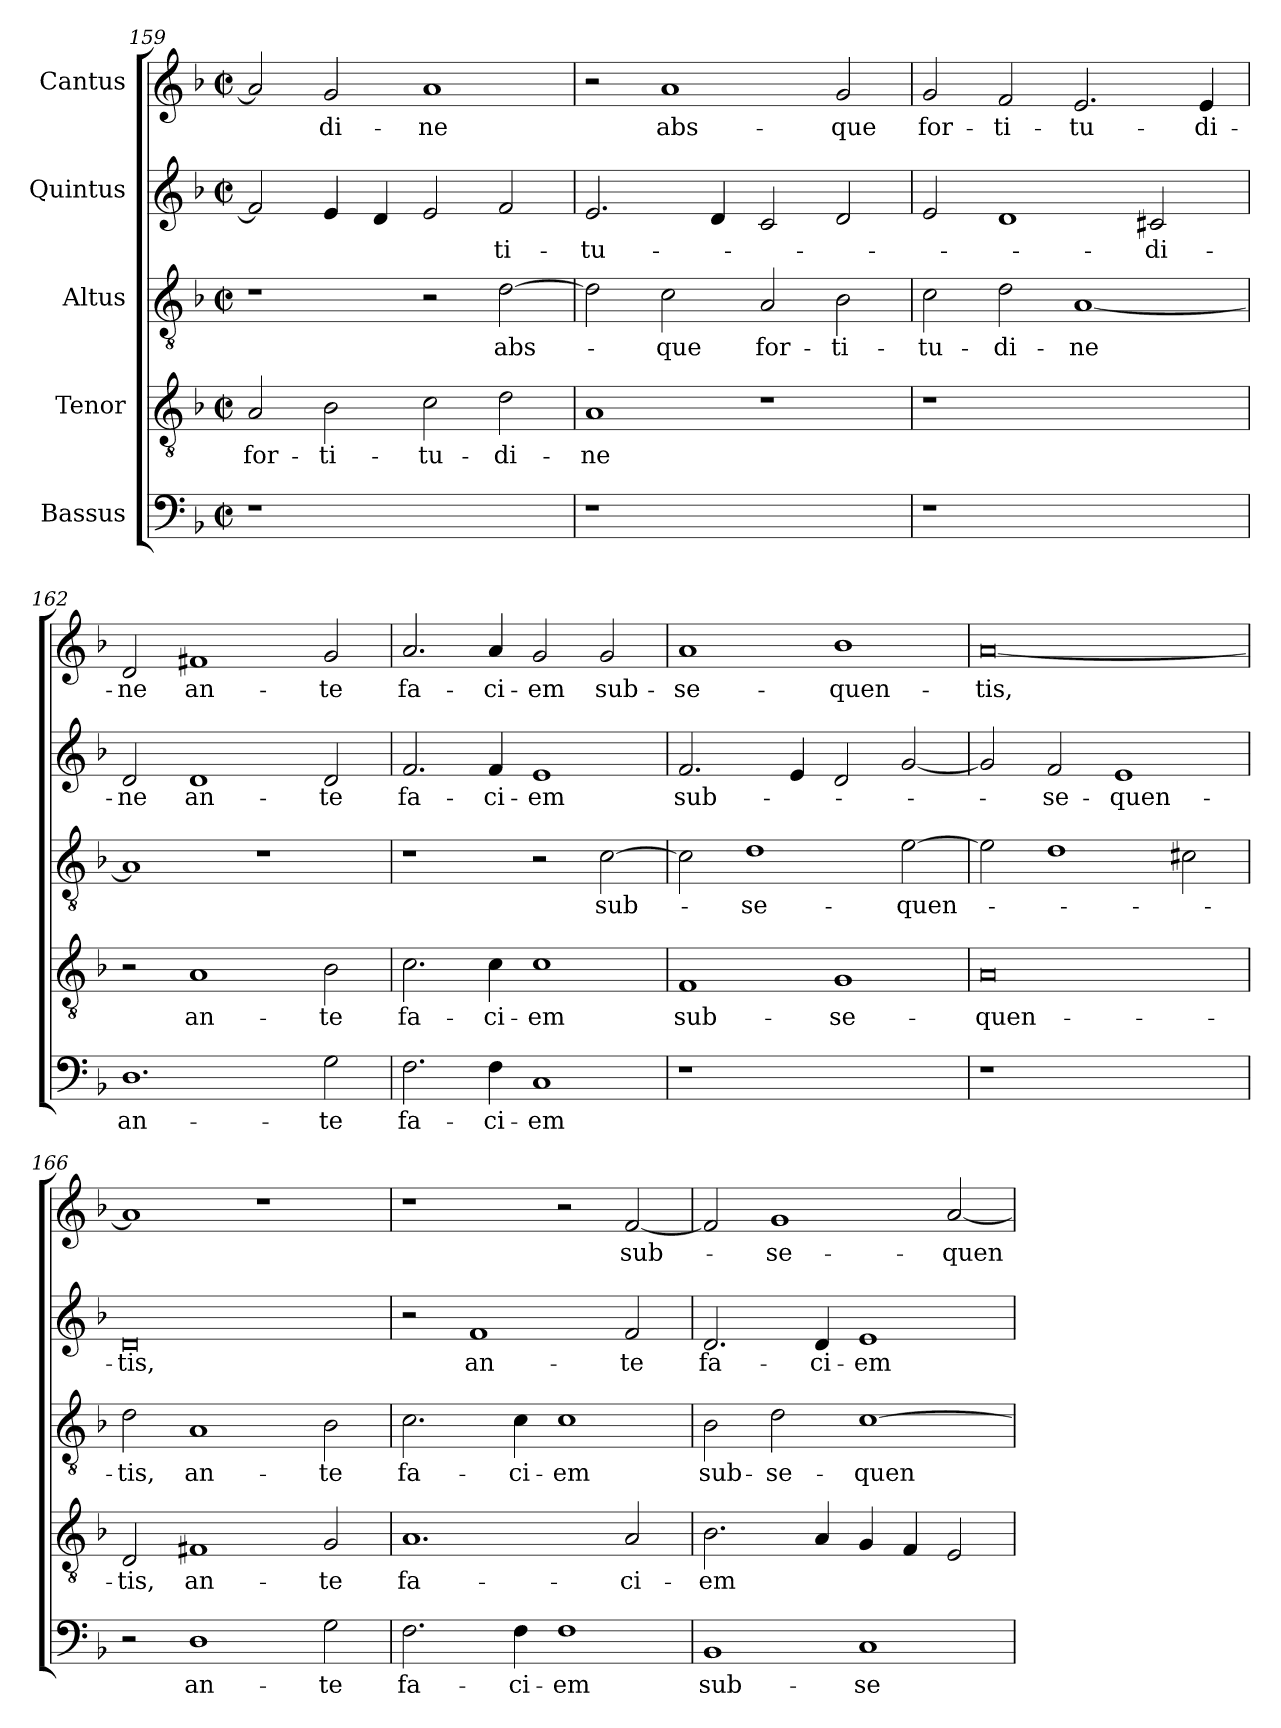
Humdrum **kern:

**kern	**text	**kern	**text	**kern	**text	**kern	**text	**kern	**text
*part5	*part5	*part4	*part4	*part3	*part3	*part2	*part2	*part1	*part1
*staff5	*staff5	*staff4	*staff4	*staff3	*staff3	*staff2	*staff2	*staff1	*staff1
*I"Bassus	*	*I"Tenor	*	*I"Altus	*	*I"Quintus	*	*I"Cantus	*
*clefF4	*	*clefGv2	*	*clefGv2	*	*clefG2	*	*clefG2	*
*k[b-]	*	*k[b-]	*	*k[b-]	*	*k[b-]	*	*k[b-]	*
*F:	*	*F:	*	*F:	*	*F:	*	*F:	*
*M2/2	*	*M2/2	*	*M2/2	*	*M2/2	*	*M2/2	*
*met(c|)	*	*met(c|)	*	*met(c|)	*	*met(c|)	*	*met(c|)	*
=159	=159	=159	=159	=159	=159	=159	=159	=159	=159
!	!	!	!LO:LY:b	!	!	!	!	!	!
1r	.	2A/	for-	1r	.	2f/]	.	2a/]	.
!	!	!	!LO:LY:b	!	!	!	!	!	!LO:LY:b
.	.	2B-\	-ti-	.	.	4e/	.	2g/	-di-
.	.	.	.	.	.	4d/	.	.	.
!	!	!	!LO:LY:b	!	!	!	!	!	!LO:LY:b
1ryy	.	2c\	-tu-	2r	.	2e/	.	1a	-ne
!	!	!	!LO:LY:b	!	!LO:LY:b	!	!LO:LY:b	!	!
.	.	2d\	-di-	[2d\	abs-	2f/	-ti-	.	.
!!LO:LB:g=z
=160	=160	=160	=160	=160	=160	=160	=160	=160	=160
!	!	!	!LO:LY:b	!	!	!	!LO:LY:b	!	!
1r	.	1A	-ne	2d\]	.	2.e/	-tu-	2r	.
!	!	!	!	!	!LO:LY:b	!	!	!	!LO:LY:b
.	.	.	.	2c\	-que	.	.	1a	abs-
.	.	.	.	.	.	4d/	.	.	.
!	!	!	!	!	!LO:LY:b	!	!	!	!
1ryy	.	1r	.	2A/	for-	2c/	.	.	.
!	!	!	!	!	!LO:LY:b	!	!	!	!LO:LY:b
.	.	.	.	2B-\	-ti-	2d/	.	2g/	-que
=161	=161	=161	=161	=161	=161	=161	=161	=161	=161
!	!	!	!	!	!LO:LY:b	!	!	!	!LO:LY:b
1r	.	1r	.	2c\	-tu-	2e/	.	2g/	for-
!	!	!	!	!	!LO:LY:b	!	!	!	!LO:LY:b
.	.	.	.	2d\	-di-	1d	.	2f/	-ti-
!	!	!	!	!	!LO:LY:b	!	!	!	!LO:LY:b
1ryy	.	1ryy	.	[1A	-ne	.	.	2.e/	-tu-
!	!	!	!	!	!	!	!LO:LY:b	!	!
.	.	.	.	.	.	2c#X/	-di-	.	.
!	!	!	!	!	!	!	!	!	!LO:LY:b
.	.	.	.	.	.	.	.	4e/	-di-
=162	=162	=162	=162	=162	=162	=162	=162	=162	=162
!	!LO:LY:b	!	!	!	!	!	!LO:LY:b	!	!LO:LY:b
1.D	an-	2r	.	1A]	.	2d/	-ne	2d/	-ne
!	!	!	!LO:LY:b	!	!	!	!LO:LY:b	!	!LO:LY:b
.	.	1A	an-	.	.	1d	an-	1f#X	an-
.	.	.	.	1r	.	.	.	.	.
!	!LO:LY:b	!	!LO:LY:b	!	!	!	!LO:LY:b	!	!LO:LY:b
2G\	-te	2B-\	-te	.	.	2d/	-te	2g/	-te
=163	=163	=163	=163	=163	=163	=163	=163	=163	=163
!	!LO:LY:b	!	!LO:LY:b	!	!	!	!LO:LY:b	!	!LO:LY:b
2.F\	fa-	2.c\	fa-	1r	.	2.f/	fa-	2.a/	fa-
!	!LO:LY:b	!	!LO:LY:b	!	!	!	!LO:LY:b	!	!LO:LY:b
4F\	-ci-	4c\	-ci-	.	.	4f/	-ci-	4a/	-ci-
!	!LO:LY:b	!	!LO:LY:b	!	!	!	!LO:LY:b	!	!LO:LY:b
1C	-em	1c	-em	2r	.	1e	-em	2g/	-em
!	!	!	!	!	!LO:LY:b	!	!	!	!LO:LY:b
.	.	.	.	[2c\	sub-	.	.	2g/	sub-
=164	=164	=164	=164	=164	=164	=164	=164	=164	=164
!	!	!	!LO:LY:b	!	!	!	!LO:LY:b	!	!LO:LY:b
1r	.	1F	sub-	2c\]	.	2.f/	sub-	1a	-se-
!	!	!	!	!	!LO:LY:b	!	!	!	!
.	.	.	.	1d	-se-	.	.	.	.
.	.	.	.	.	.	4e/	.	.	.
!	!	!	!LO:LY:b	!	!	!	!	!	!LO:LY:b
1ryy	.	1G	-se-	.	.	2d/	.	1b-	-quen-
!	!	!	!	!	!LO:LY:b	!	!	!	!
.	.	.	.	[2e\	-quen-	[2g/	.	.	.
=165	=165	=165	=165	=165	=165	=165	=165	=165	=165
!	!	!	!LO:LY:b	!	!	!	!	!	!LO:LY:b
1r	.	0A	-quen-	2e\]	.	2g/]	.	[0a	-tis,
!	!	!	!	!	!	!	!LO:LY:b	!	!
.	.	.	.	1d	.	2f/	-se-	.	.
!	!	!	!	!	!	!	!LO:LY:b	!	!
1ryy	.	.	.	.	.	1e	-quen-	.	.
.	.	.	.	2c#X\	.	.	.	.	.
!!LO:LB:g=z
=166	=166	=166	=166	=166	=166	=166	=166	=166	=166
!	!	!	!LO:LY:b	!	!LO:LY:b	!	!LO:LY:b	!	!
2r	.	2D/	-tis,	2d\	-tis,	0d	-tis,	1a]	.
!	!LO:LY:b	!	!LO:LY:b	!	!LO:LY:b	!	!	!	!
1D	an-	1F#X	an-	1A	an-	.	.	.	.
.	.	.	.	.	.	.	.	1r	.
!	!LO:LY:b	!	!LO:LY:b	!	!LO:LY:b	!	!	!	!
2G\	-te	2G/	-te	2B-\	-te	.	.	.	.
=167	=167	=167	=167	=167	=167	=167	=167	=167	=167
!	!LO:LY:b	!	!LO:LY:b	!	!LO:LY:b	!	!	!	!
2.F\	fa-	1.A	fa-	2.c\	fa-	2r	.	1r	.
!	!	!	!	!	!	!	!LO:LY:b	!	!
.	.	.	.	.	.	1f	an-	.	.
!	!LO:LY:b	!	!	!	!LO:LY:b	!	!	!	!
4F\	-ci-	.	.	4c\	-ci-	.	.	.	.
!	!LO:LY:b	!	!	!	!LO:LY:b	!	!	!	!
1F	-em	.	.	1c	-em	.	.	2r	.
!	!	!	!LO:LY:b	!	!	!	!LO:LY:b	!	!LO:LY:b
.	.	2A/	-ci-	.	.	2f/	-te	[2f/	sub-
=168	=168	=168	=168	=168	=168	=168	=168	=168	=168
!	!LO:LY:b	!	!LO:LY:b	!	!LO:LY:b	!	!LO:LY:b	!	!
1BB-	sub-	2.B-\	-em	2B-\	sub-	2.d/	fa-	2f/]	.
!	!	!	!	!	!LO:LY:b	!	!	!	!LO:LY:b
.	.	.	.	2d\	-se-	.	.	1g	-se-
!	!	!	!	!	!	!	!LO:LY:b	!	!
.	.	4A/	.	.	.	4d/	-ci-	.	.
!	!LO:LY:b	!	!	!	!LO:LY:b	!	!LO:LY:b	!	!
1C	-se-	4G/	.	[1c	-quen-	1e	-em	.	.
.	.	4F/	.	.	.	.	.	.	.
!	!	!	!	!	!	!	!	!	!LO:LY:b
.	.	2E/	.	.	.	.	.	[2a/	-quen-
=	=	=	=	=	=	=	=	=	=
*-	*-	*-	*-	*-	*-	*-	*-	*-	*-
